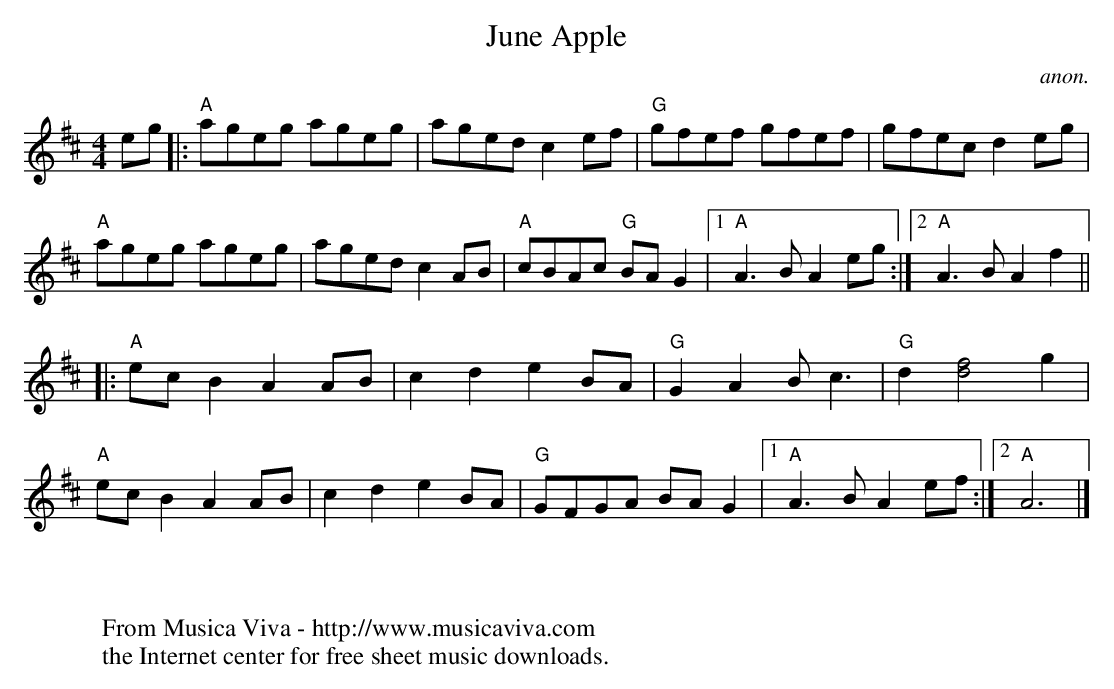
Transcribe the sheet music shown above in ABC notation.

X:1
T:June Apple
C:anon.
M:4/4
L:1/4
K:D
e/g/|:"A"a/g/e/g/ a/g/e/g/|a/g/e/d/ ce/f/|"G"g/f/e/f/ g/f/e/f/|g/f/e/c/ de/g/|
"A"a/g/e/g/ a/g/e/g/|a/g/e/d/ cA/B/|"A"c/B/A/c/ "G"B/A/G|[1 "A"A3/B/ Ae/g/:|[2 "A"A3/B/ Af||
|:"A"e/c/B AA/B/|cdeB/A/|"G"GAB/c3/|"G"d[d2f2]g|
"A"e/c/BAA/B/|cdeB/A/|"G"G/F/G/A/ B/A/G|[1 "A"A3/B/Ae/f/:|[2 "A"A3|]
W:
W:
W:  From Musica Viva - http://www.musicaviva.com
W:  the Internet center for free sheet music downloads.
